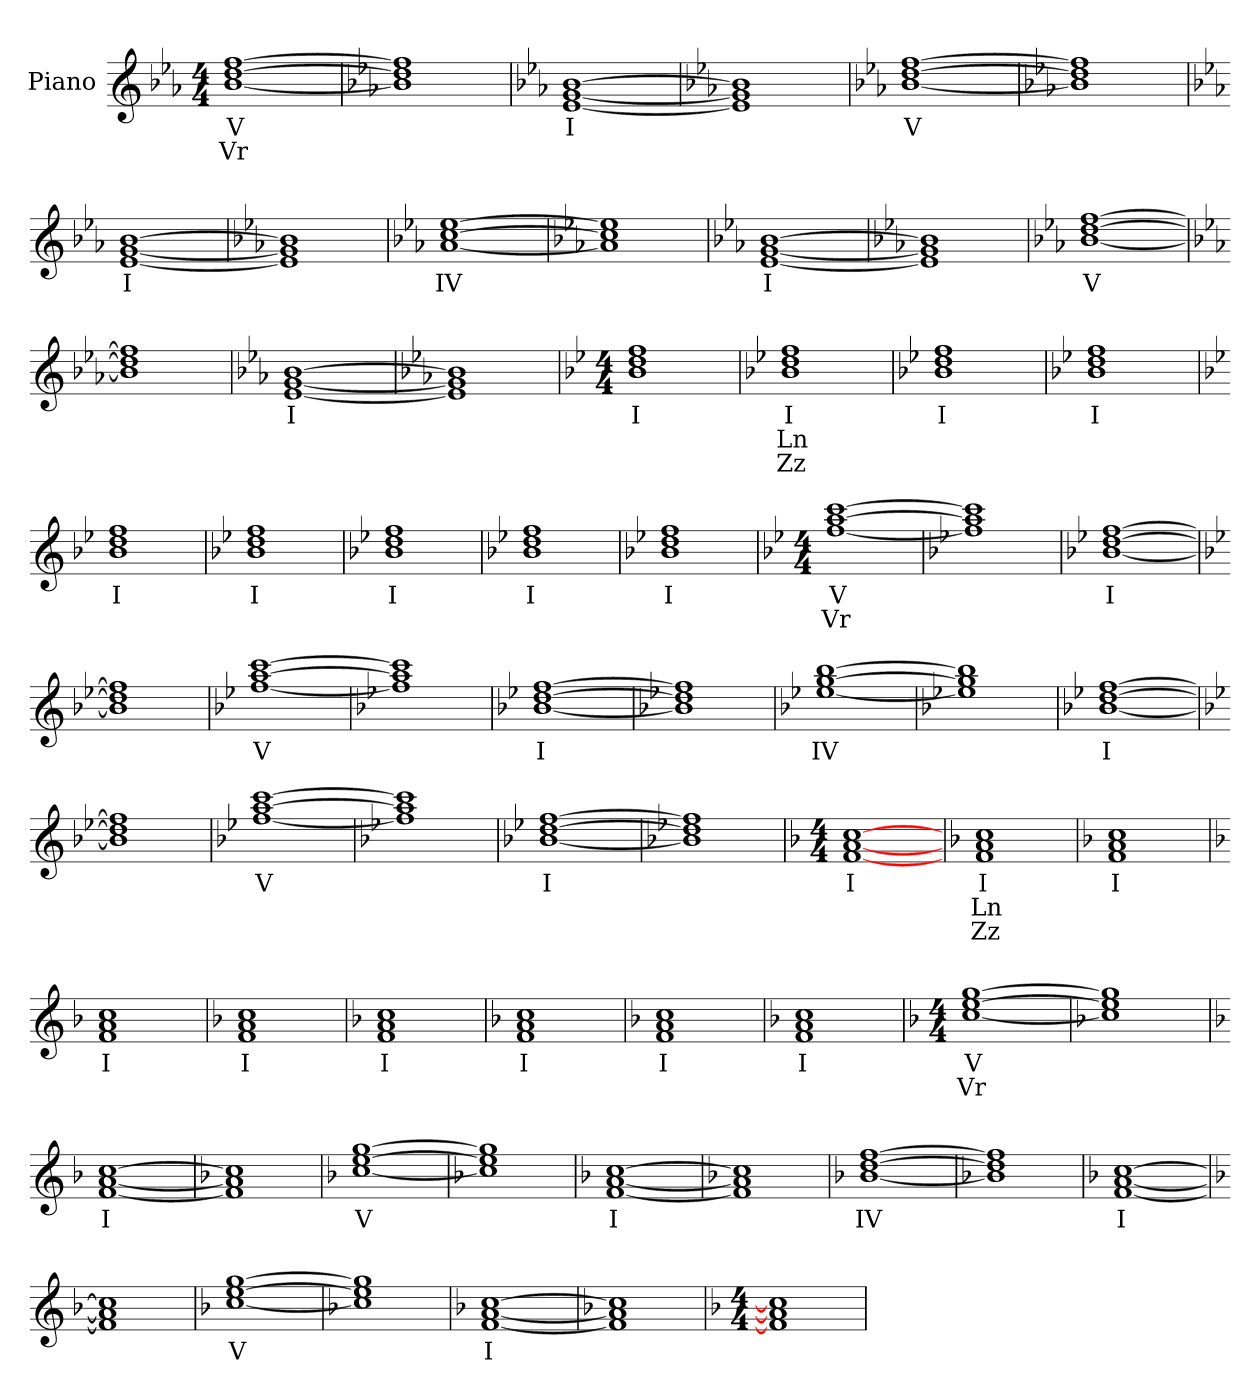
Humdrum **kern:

**kern	**text	**text	**text
*part1	*part1	*part1	*part1
*staff1	*staff1	*staff1	*staff1
*I"Piano	*	*	*
*I'Pno	*	*	*
*k[b-e-a-]	*	*	*
*E-:	*	*	*
*M4/4	*	*	*
=	=	=	=
[1b- [1dd [1ff	V	Vr	.
=	=	=	=
*k[b-e-a-]	*	*	*
*E-:	*	*	*
1b-] 1dd] 1ff]	.	.	.
=	=	=	=
*k[b-e-a-]	*	*	*
*E-:	*	*	*
[1e- [1g [1b-	I	.	.
=	=	=	=
*k[b-e-a-]	*	*	*
*E-:	*	*	*
1e-] 1g] 1b-]	.	.	.
=	=	=	=
*k[b-e-a-]	*	*	*
*E-:	*	*	*
[1b- [1dd [1ff	V	.	.
=	=	=	=
*k[b-e-a-]	*	*	*
*E-:	*	*	*
1b-] 1dd] 1ff]	.	.	.
=	=	=	=
*k[b-e-a-]	*	*	*
*E-:	*	*	*
[1e- [1g [1b-	I	.	.
=	=	=	=
*k[b-e-a-]	*	*	*
*E-:	*	*	*
1e-] 1g] 1b-]	.	.	.
=	=	=	=
*k[b-e-a-]	*	*	*
*E-:	*	*	*
[1a- [1cc [1ee-	IV	.	.
=	=	=	=
*k[b-e-a-]	*	*	*
*E-:	*	*	*
1a-] 1cc] 1ee-]	.	.	.
=	=	=	=
*k[b-e-a-]	*	*	*
*E-:	*	*	*
[1e- [1g [1b-	I	.	.
=	=	=	=
*k[b-e-a-]	*	*	*
*E-:	*	*	*
1e-] 1g] 1b-]	.	.	.
=	=	=	=
*k[b-e-a-]	*	*	*
*E-:	*	*	*
[1b- [1dd [1ff	V	.	.
=	=	=	=
*k[b-e-a-]	*	*	*
*E-:	*	*	*
1b-] 1dd] 1ff]	.	.	.
=	=	=	=
*k[b-e-a-]	*	*	*
*E-:	*	*	*
[1e- [1g [1b-	I	.	.
=	=	=	=
*k[b-e-a-]	*	*	*
*E-:	*	*	*
1e-] 1g] 1b-]	.	.	.
=	=	=	=
*k[b-e-]	*	*	*
*B-:	*	*	*
*M4/4	*	*	*
1b- 1dd 1ff	I	.	.
=	=	=	=
*k[b-e-]	*	*	*
*B-:	*	*	*
1b- 1dd 1ff	I	Ln	Zz
=	=	=	=
*k[b-e-]	*	*	*
*B-:	*	*	*
1b- 1dd 1ff	I	.	.
=	=	=	=
*k[b-e-]	*	*	*
*B-:	*	*	*
1b- 1dd 1ff	I	.	.
=	=	=	=
*k[b-e-]	*	*	*
*B-:	*	*	*
1b- 1dd 1ff	I	.	.
=	=	=	=
*k[b-e-]	*	*	*
*B-:	*	*	*
1b- 1dd 1ff	I	.	.
=	=	=	=
*k[b-e-]	*	*	*
*B-:	*	*	*
1b- 1dd 1ff	I	.	.
=	=	=	=
*k[b-e-]	*	*	*
*B-:	*	*	*
1b- 1dd 1ff	I	.	.
=	=	=	=
*k[b-e-]	*	*	*
*B-:	*	*	*
1b- 1dd 1ff	I	.	.
=	=	=	=
*k[b-e-]	*	*	*
*B-:	*	*	*
*M4/4	*	*	*
[1ff [1aa [1ccc	V	Vr	.
=	=	=	=
*k[b-e-]	*	*	*
*B-:	*	*	*
1ff] 1aa] 1ccc]	.	.	.
=	=	=	=
*k[b-e-]	*	*	*
*B-:	*	*	*
[1b- [1dd [1ff	I	.	.
=	=	=	=
*k[b-e-]	*	*	*
*B-:	*	*	*
1b-] 1dd] 1ff]	.	.	.
=	=	=	=
*k[b-e-]	*	*	*
*B-:	*	*	*
[1ff [1aa [1ccc	V	.	.
=	=	=	=
*k[b-e-]	*	*	*
*B-:	*	*	*
1ff] 1aa] 1ccc]	.	.	.
=	=	=	=
*k[b-e-]	*	*	*
*B-:	*	*	*
[1b- [1dd [1ff	I	.	.
=	=	=	=
*k[b-e-]	*	*	*
*B-:	*	*	*
1b-] 1dd] 1ff]	.	.	.
=	=	=	=
*k[b-e-]	*	*	*
*B-:	*	*	*
[1ee- [1gg [1bb-	IV	.	.
=	=	=	=
*k[b-e-]	*	*	*
*B-:	*	*	*
1ee-] 1gg] 1bb-]	.	.	.
=	=	=	=
*k[b-e-]	*	*	*
*B-:	*	*	*
[1b- [1dd [1ff	I	.	.
=	=	=	=
*k[b-e-]	*	*	*
*B-:	*	*	*
1b-] 1dd] 1ff]	.	.	.
=	=	=	=
*k[b-e-]	*	*	*
*B-:	*	*	*
[1ff [1aa [1ccc	V	.	.
=	=	=	=
*k[b-e-]	*	*	*
*B-:	*	*	*
1ff] 1aa] 1ccc]	.	.	.
=	=	=	=
*k[b-e-]	*	*	*
*B-:	*	*	*
[1b- [1dd [1ff	I	.	.
=	=	=	=
*k[b-e-]	*	*	*
*B-:	*	*	*
1b-] 1dd] 1ff]	.	.	.
=	=	=	=
*k[b-]	*	*	*
*F:	*	*	*
*M4/4	*	*	*
[1f [1a [1cc	I	.	.
=	=	=	=
*k[b-]	*	*	*
*F:	*	*	*
1f 1a 1cc	I	Ln	Zz
=	=	=	=
*k[b-]	*	*	*
*F:	*	*	*
1f 1a 1cc	I	.	.
=	=	=	=
*k[b-]	*	*	*
*F:	*	*	*
1f 1a 1cc	I	.	.
=	=	=	=
*k[b-]	*	*	*
*F:	*	*	*
1f 1a 1cc	I	.	.
=	=	=	=
*k[b-]	*	*	*
*F:	*	*	*
1f 1a 1cc	I	.	.
=	=	=	=
*k[b-]	*	*	*
*F:	*	*	*
1f 1a 1cc	I	.	.
=	=	=	=
*k[b-]	*	*	*
*F:	*	*	*
1f 1a 1cc	I	.	.
=	=	=	=
*k[b-]	*	*	*
*F:	*	*	*
1f 1a 1cc	I	.	.
=	=	=	=
*k[b-]	*	*	*
*F:	*	*	*
*M4/4	*	*	*
[1cc [1ee [1gg	V	Vr	.
=	=	=	=
*k[b-]	*	*	*
*F:	*	*	*
1cc] 1ee] 1gg]	.	.	.
=	=	=	=
*k[b-]	*	*	*
*F:	*	*	*
[1f [1a [1cc	I	.	.
=	=	=	=
*k[b-]	*	*	*
*F:	*	*	*
1f] 1a] 1cc]	.	.	.
=	=	=	=
*k[b-]	*	*	*
*F:	*	*	*
[1cc [1ee [1gg	V	.	.
=	=	=	=
*k[b-]	*	*	*
*F:	*	*	*
1cc] 1ee] 1gg]	.	.	.
=	=	=	=
*k[b-]	*	*	*
*F:	*	*	*
[1f [1a [1cc	I	.	.
=	=	=	=
*k[b-]	*	*	*
*F:	*	*	*
1f] 1a] 1cc]	.	.	.
=	=	=	=
*k[b-]	*	*	*
*F:	*	*	*
[1b- [1dd [1ff	IV	.	.
=	=	=	=
*k[b-]	*	*	*
*F:	*	*	*
1b-] 1dd] 1ff]	.	.	.
=	=	=	=
*k[b-]	*	*	*
*F:	*	*	*
[1f [1a [1cc	I	.	.
=	=	=	=
*k[b-]	*	*	*
*F:	*	*	*
1f] 1a] 1cc]	.	.	.
=	=	=	=
*k[b-]	*	*	*
*F:	*	*	*
[1cc [1ee [1gg	V	.	.
=	=	=	=
*k[b-]	*	*	*
*F:	*	*	*
1cc] 1ee] 1gg]	.	.	.
=	=	=	=
*k[b-]	*	*	*
*F:	*	*	*
[1f [1a [1cc	I	.	.
=	=	=	=
*k[b-]	*	*	*
*F:	*	*	*
1f] 1a] 1cc]	.	.	.
=	=	=	=
*k[b-]	*	*	*
*F:	*	*	*
*M4/4	*	*	*
1f] 1a] 1cc]	.	.	.
=	=	=	=
*-	*-	*-	*-
